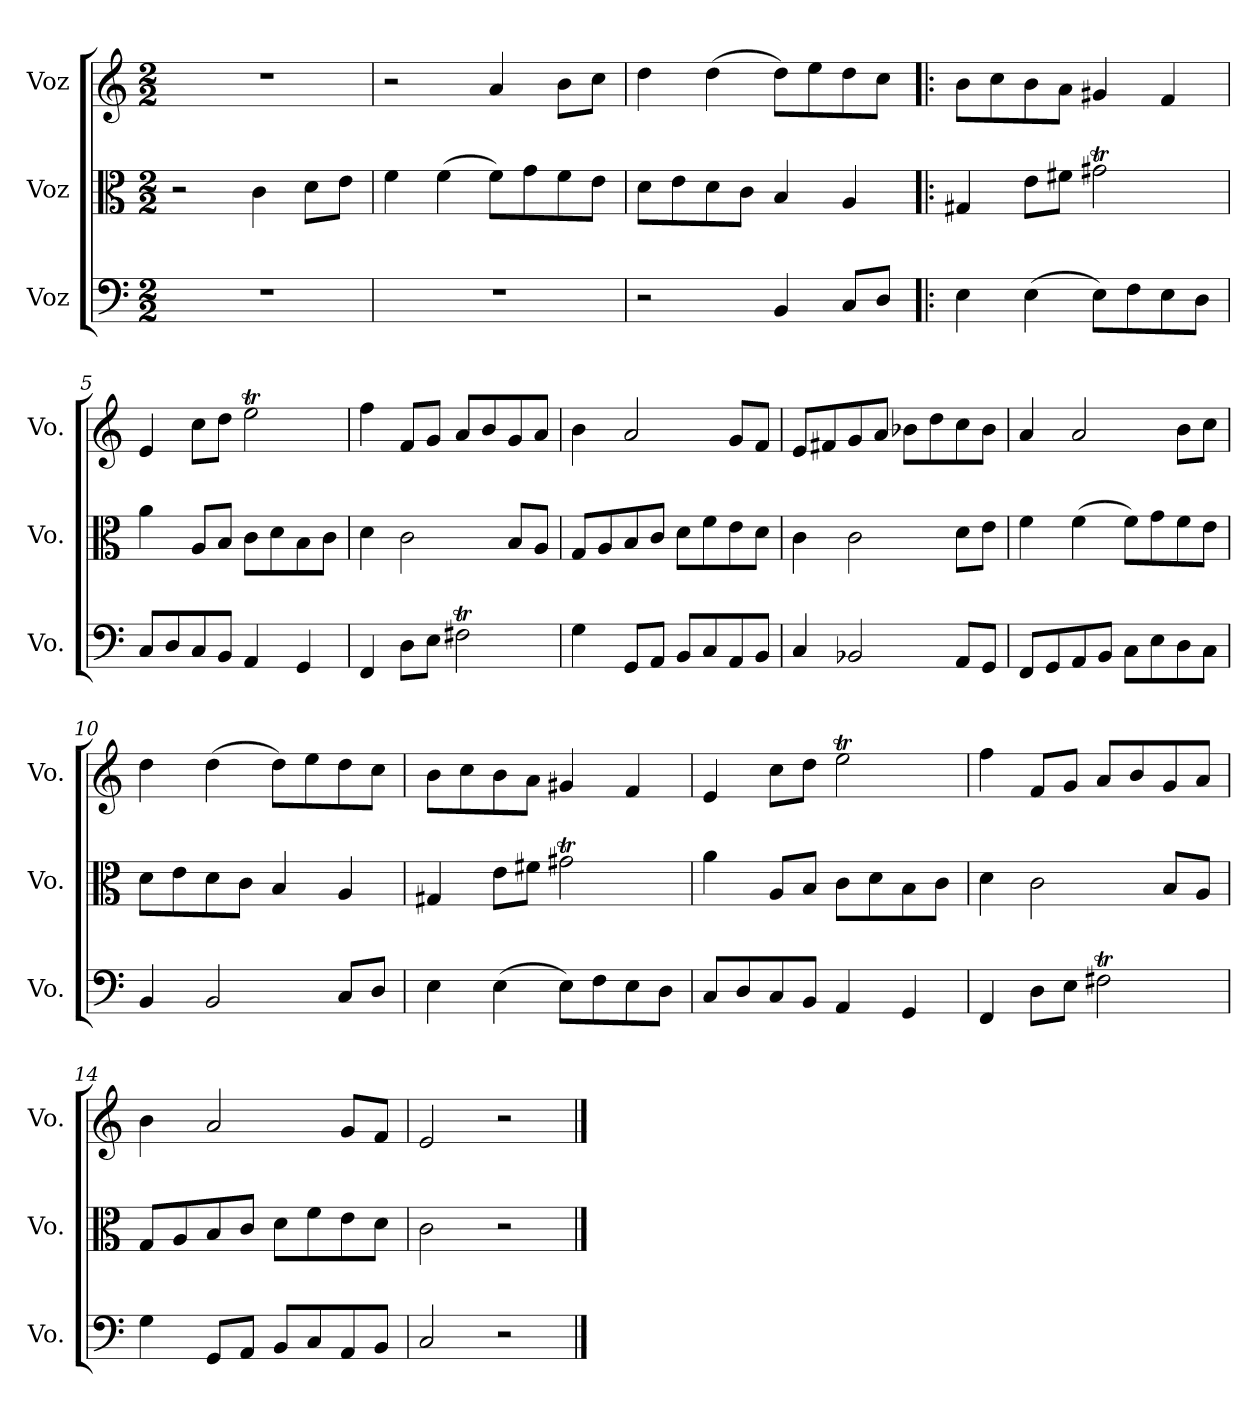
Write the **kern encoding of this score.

**kern	**kern	**kern
*part3	*part2	*part1
*staff3	*staff2	*staff1
*I"Voz	*I"Voz	*I"Voz
*I'Vo.	*I'Vo.	*I'Vo.
*clefF4	*clefC3	*clefG2
*k[]	*k[]	*k[]
*M2/2	*M2/2	*M2/2
=1	=1	=1
1r	2r	1r
.	4c\	.
.	8d\L	.
.	8e\J	.
=2	=2	=2
1r	4f\	2r
.	(4f\	.
.	8f\L)	4a/
.	8g\	.
.	8f\	8b\L
.	8e\J	8cc\J
=3	=3	=3
2r	8d\L	4dd\
.	8e\	.
.	8d\	(4dd\
.	8c\J	.
4BB/	4B/	8dd\L)
.	.	8ee\
8C/L	4A/	8dd\
8D/J	.	8cc\J
=4!|:	=4!|:	=4!|:
4E\	4G#X/	8b\L
.	.	8cc\
(4E\	8e\L	8b\
.	8f#X\J	8a\J
8E\L)	2g#Xt\	4g#X/
8F\	.	.
8E\	.	4f/
8D\J	.	.
=5	=5	=5
8C/L	4a\	4e/
8D/	.	.
8C/	8A/L	8cc\L
8BB/J	8B/J	8dd\J
4AA/	8c\L	2eet\
.	8d\	.
4GG/	8B\	.
.	8c\J	.
!!LO:LB:g=z
=6	=6	=6
4FF/	4d\	4ff\
8D\L	2c\	8f/L
8E\J	.	8g/J
2F#Xt\	.	8a/L
.	.	8b/
.	8B/L	8g/
.	8A/J	8a/J
=7	=7	=7
4G\	8G/L	4b\
.	8A/	.
8GG/L	8B/	2a/
8AA/J	8c/J	.
8BB/L	8d\L	.
8C/	8f\	.
8AA/	8e\	8g/L
8BB/J	8d\J	8f/J
=8	=8	=8
4C/	4c\	8e/L
.	.	8f#X/
2BB-X/	2c\	8g/
.	.	8a/J
.	.	8b-X\L
.	.	8dd\
8AA/L	8d\L	8cc\
8GG/J	8e\J	8b-\J
=9	=9	=9
8FF/L	4f\	4a/
8GG/	.	.
8AA/	(4f\	2a/
8BB/J	.	.
8C\L	8f\L)	.
8E\	8g\	.
8D\	8f\	8b\L
8C\J	8e\J	8cc\J
=10	=10	=10
4BB/	8d\L	4dd\
.	8e\	.
2BB/	8d\	(4dd\
.	8c\J	.
.	4B/	8dd\L)
.	.	8ee\
8C/L	4A/	8dd\
8D/J	.	8cc\J
!!LO:LB:g=z
=11	=11	=11
4E\	4G#X/	8b\L
.	.	8cc\
(4E\	8e\L	8b\
.	8f#X\J	8a\J
8E\L)	2g#Xt\	4g#X/
8F\	.	.
8E\	.	4f/
8D\J	.	.
=12	=12	=12
8C/L	4a\	4e/
8D/	.	.
8C/	8A/L	8cc\L
8BB/J	8B/J	8dd\J
4AA/	8c\L	2eet\
.	8d\	.
4GG/	8B\	.
.	8c\J	.
=13	=13	=13
4FF/	4d\	4ff\
8D\L	2c\	8f/L
8E\J	.	8g/J
2F#Xt\	.	8a/L
.	.	8b/
.	8B/L	8g/
.	8A/J	8a/J
=14	=14	=14
4G\	8G/L	4b\
.	8A/	.
8GG/L	8B/	2a/
8AA/J	8c/J	.
8BB/L	8d\L	.
8C/	8f\	.
8AA/	8e\	8g/L
8BB/J	8d\J	8f/J
=15	=15	=15
2C/	2c\	2e/
2r	2r	2r
==	==	==
*-	*-	*-
